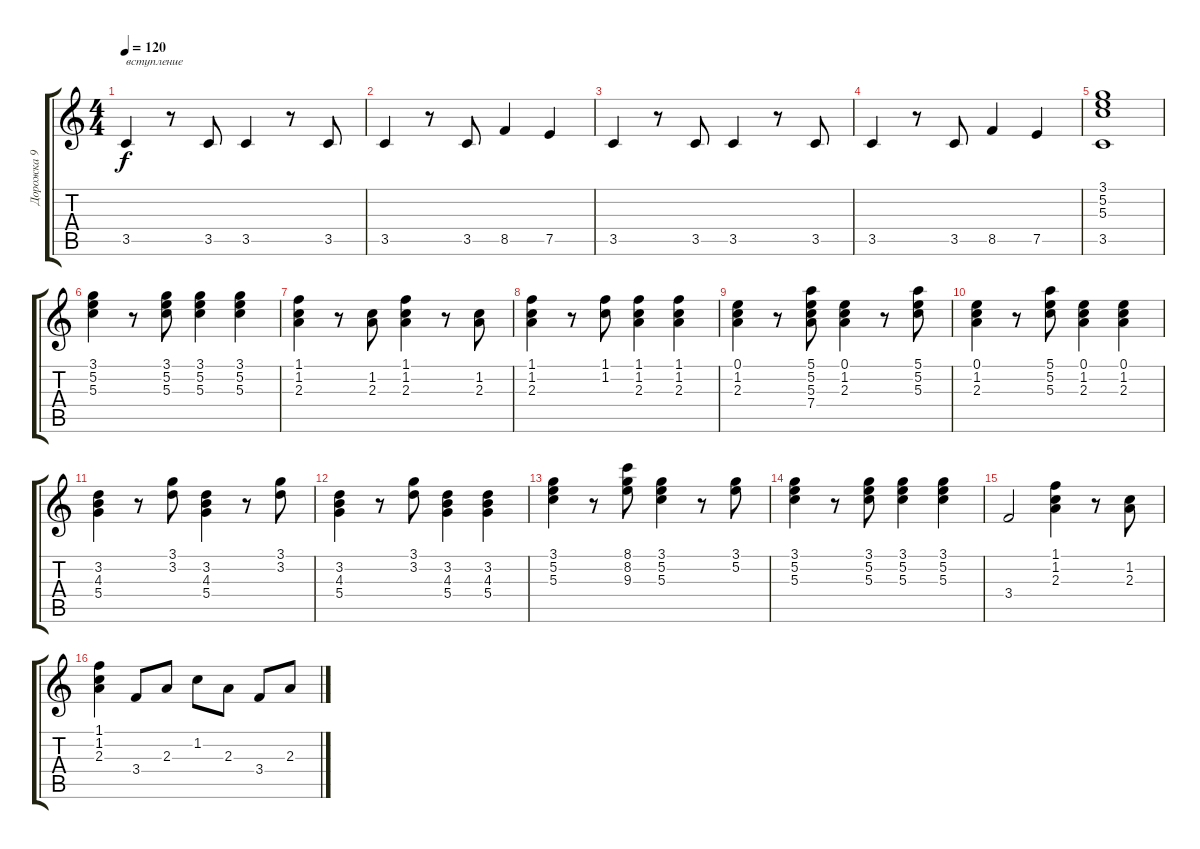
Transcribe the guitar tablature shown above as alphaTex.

\track ("Дорожка 9" "Дорожка 9") {instrument acousticguitarsteel}
\staff {score tabs}
\tuning (E4 B3 G3 D3 A2 E2) {hide}
\ts (4 4)
\tempo 120
\clef g2
\ks c
3.5.4{txt "вступление" dy f volume 16 instrument acousticguitarsteel} r.8 3.5.8 3.5.4 r.8 3.5.8 |
3.5.4 r.8 3.5.8 8.5.4 7.5.4 |
3.5.4 r.8 3.5.8 3.5.4 r.8 3.5.8 |
3.5.4 r.8 3.5.8 8.5.4 7.5.4 |
(3.1 5.2 5.3 3.5).1 |
(3.1 5.2 5.3).4 r.8 (3.1 5.2 5.3).8 (3.1 5.2 5.3).4 (3.1 5.2 5.3).4 |
(1.1 1.2 2.3).4 r.8 (1.2 2.3).8 (1.1 1.2 2.3).4 r.8 (1.2 2.3).8 |
(1.1 1.2 2.3).4 r.8 (1.1 1.2).8 (1.1 1.2 2.3).4 (1.1 1.2 2.3).4 |
(0.1 1.2 2.3).4 r.8 (5.1 5.2 5.3 7.4).8 (0.1 1.2 2.3).4 r.8 (5.1 5.2 5.3).8 |
(0.1 1.2 2.3).4 r.8 (5.1 5.2 5.3).8 (0.1 1.2 2.3).4 (0.1 1.2 2.3).4 |
(3.2 4.3 5.4).4 r.8 (3.1 3.2).8 (3.2 4.3 5.4).4 r.8 (3.1 3.2).8 |
(3.2 4.3 5.4).4 r.8 (3.1 3.2).8 (3.2 4.3 5.4).4 (3.2 4.3 5.4).4 |
(3.1 5.2 5.3).4 r.8 (8.1 8.2 9.3).8 (3.1 5.2 5.3).4 r.8 (3.1 5.2).8 |
(3.1 5.2 5.3).4 r.8 (3.1 5.2 5.3).8 (3.1 5.2 5.3).4 (3.1 5.2 5.3).4 |
3.4.2{instrument electricguitarjazz} (1.1 1.2 2.3).4 r.8 (1.2 2.3).8 |
(1.1 1.2 2.3).4 3.4.8 2.3.8 1.2.8 2.3.8 3.4.8 2.3.8
